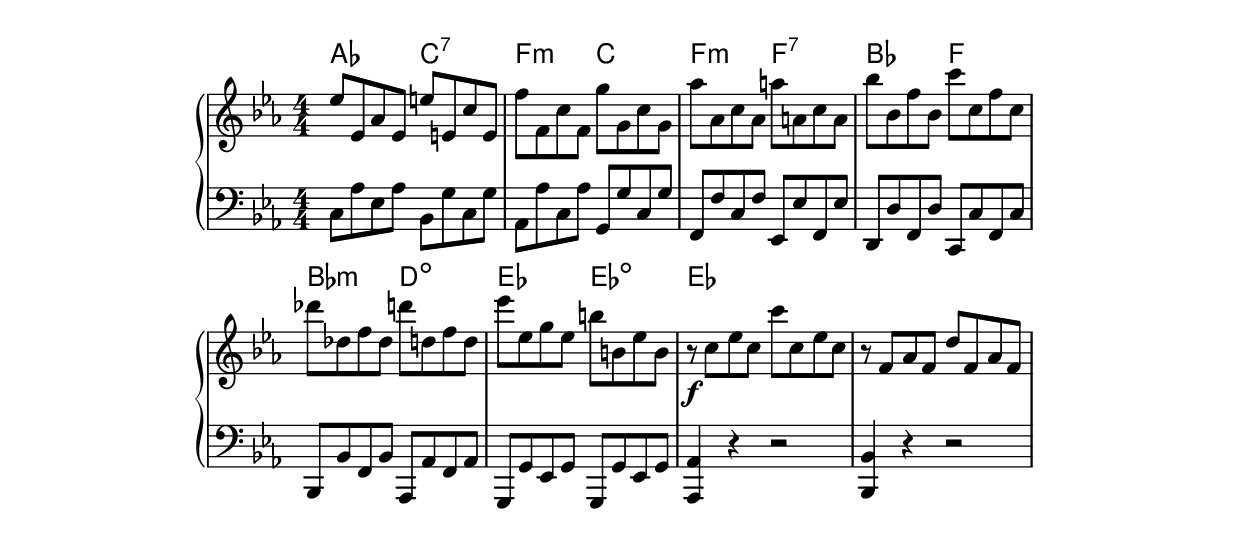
\version "2.24.0"
\include "../figure-preamble.ly"
\language "english"

{
	\new GrandStaff <<
		\chords {
			af2
			c2:7
			f2:min
			c2
			f2:min
			f2:7
			bf2
			f2
			bf2:min
			d2:dim
			ef2
			ef2:dim
			ef1
		}

		\new Staff \relative c' {
			\key c \minor
			\numericTimeSignature
			\time 4/4
			\clef treble

		    ef'8 ef, af ef
			e' e, c' e, |
			f' f, c' f,
			g' g, c g |
		    af' af, c af
			a' a, c a |
			bf' bf, f' bf,
			c' c, f c |

		    df' df, f df
			d' d, f d |
			ef' ef, g ef
			b' b, ef b |
		    r \f c ef c
			c' c, ef c |
			r f, af f
			d' f, af f |

		}
		\new Staff \relative c {
			\key c \minor
			\numericTimeSignature
			\time 4/4
			\clef bass

			c af' ef af
			bf, g' c, g' |
			af, af' c, af'
			g, g' c, g' |
			f, f' c f
			ef, ef' f, ef' |
			d, d' f, d'
			c, c' f, c' |

			bf, bf' f bf
			af, af' f af |
			g, g' ef g
			g, g' ef g |
			<af af,>4 r r2 |
			<bf bf,>4 r r2 |
		}
	>>
}
